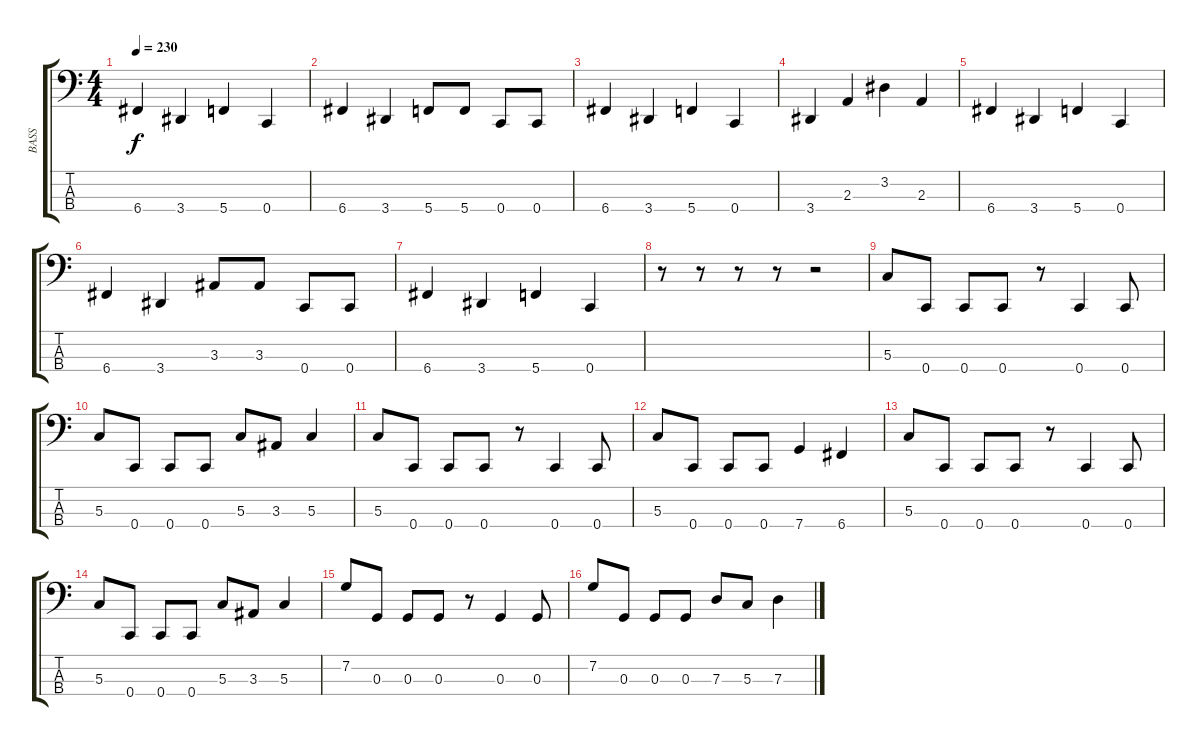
\track ("BASS" "BASS") {instrument electricbasspick}
\staff {score tabs}
\tuning (F2 C2 G1 C1) {hide}
\ts (4 4)
\tempo 230
\clef f4
\ks c
6.4.4{dy f} 3.4.4 5.4.4 0.4.4 |
6.4.4 3.4.4 5.4.8 5.4.8 0.4.8 0.4.8 |
6.4.4 3.4.4 5.4.4 0.4.4 |
3.4.4 2.3.4 3.2.4 2.3.4 |
6.4.4 3.4.4 5.4.4 0.4.4 |
6.4.4 3.4.4 3.3.8 3.3.8 0.4.8 0.4.8 |
6.4.4 3.4.4 5.4.4 0.4.4 |
r.8 r.8 r.8 r.8 r.2 |
5.3.8 0.4.8 0.4.8 0.4.8 r.8 0.4.4 0.4.8 |
5.3.8 0.4.8 0.4.8 0.4.8 5.3.8 3.3.8 5.3.4 |
5.3.8 0.4.8 0.4.8 0.4.8 r.8 0.4.4 0.4.8 |
5.3.8 0.4.8 0.4.8 0.4.8 7.4.4 6.4.4 |
5.3.8 0.4.8 0.4.8 0.4.8 r.8 0.4.4 0.4.8 |
5.3.8 0.4.8 0.4.8 0.4.8 5.3.8 3.3.8 5.3.4 |
7.2.8 0.3.8 0.3.8 0.3.8 r.8 0.3.4 0.3.8 |
7.2.8 0.3.8 0.3.8 0.3.8 7.3.8 5.3.8 7.3.4
